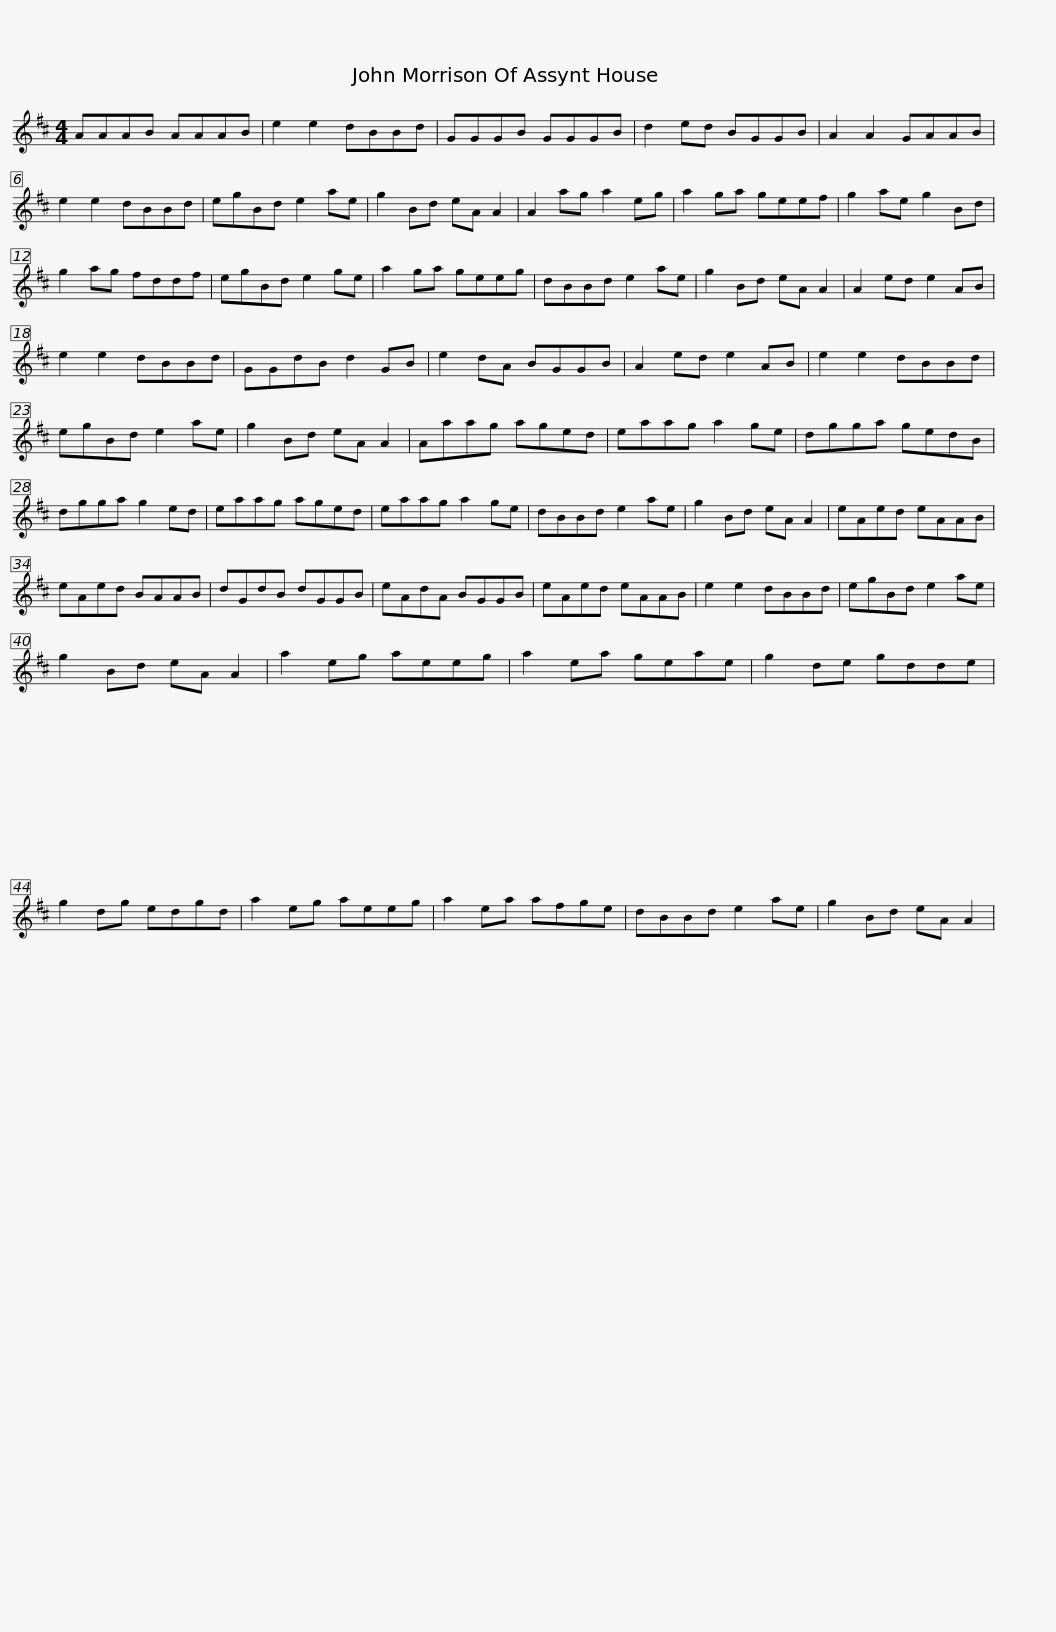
X:1
L:1/8
M:4/4
I:linebreak $
K:D
V:1 treble
V:1
 AAAB AAAB | e2 e2 dBBd | GGGB GGGB | d2 ed BGGB | A2 A2 GAAB | %5
 e2 e2 dBBd |$ egBd e2 ae | g2 Bd eA A2 | A2 ag a2 eg | a2 ga geef | %10
 g2 ae g2 Bd | g2 ag fddf |$ egBd e2 ge | a2 ga geeg | dBBd e2 ae | %15
 g2 Bd eA A2 | A2 ed e2 AB | e2 e2 dBBd |$ GGdB d2 GB | e2 dA BGGB | %20
 A2 ed e2 AB | e2 e2 dBBd | egBd e2 ae | g2 Bd eA A2 |$ Aaag aged | %25
 eaag a2 ge | dgga gedB | dgga g2 ed | eaag aged |$ eaag a2 ge | %30
 dBBd e2 ae | g2 Bd eA A2 | eAed eAAB | eAed BAAB | dGdB dGGB |$ %35
 eAdA BGGB | eAed eAAB | e2 e2 dBBd | egBd e2 ae | g2 Bd eA A2 | %40
 a2 eg aeeg |$ a2 ea geae | g2 de gdde | g2 dg edgd | a2 eg aeeg | %45
 a2 ea afge | dBBd e2 ae |$ g2 Bd eA A2 | %48
